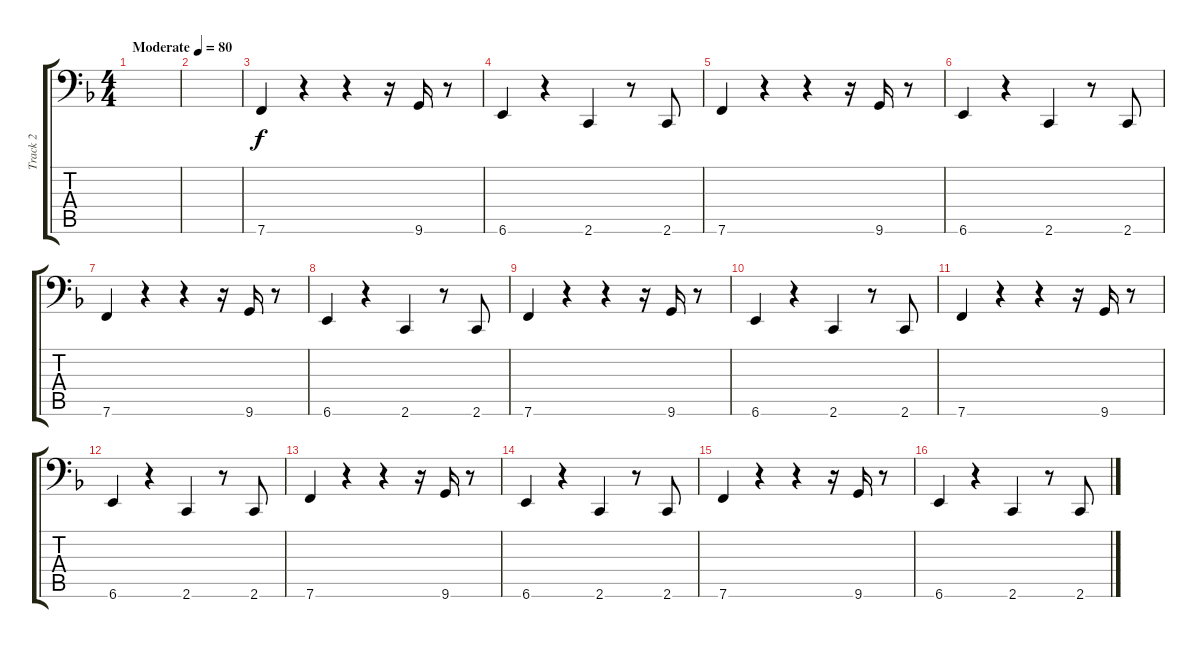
\track ("Track 2" "Track 2") {instrument lead5charang}
\staff {score tabs}
\tuning (E4 B3 G3 D3 A2 Bb1) {hide}
\ts (4 4)
\tempo (80 "Moderate")
\clef f4
\ks f
|
|
7.6.4 r.4 r.4 r.16 9.6.16 r.8 |
6.6.4 r.4 2.6.4 r.8 2.6.8 |
7.6.4 r.4 r.4 r.16 9.6.16 r.8 |
6.6.4 r.4 2.6.4 r.8 2.6.8 |
7.6.4 r.4 r.4 r.16 9.6.16 r.8 |
6.6.4 r.4 2.6.4 r.8 2.6.8 |
7.6.4 r.4 r.4 r.16 9.6.16 r.8 |
6.6.4 r.4 2.6.4 r.8 2.6.8 |
7.6.4 r.4 r.4 r.16 9.6.16 r.8 |
6.6.4 r.4 2.6.4 r.8 2.6.8 |
7.6.4 r.4 r.4 r.16 9.6.16 r.8 |
6.6.4 r.4 2.6.4 r.8 2.6.8 |
7.6.4 r.4 r.4 r.16 9.6.16 r.8 |
6.6.4 r.4 2.6.4 r.8 2.6.8
